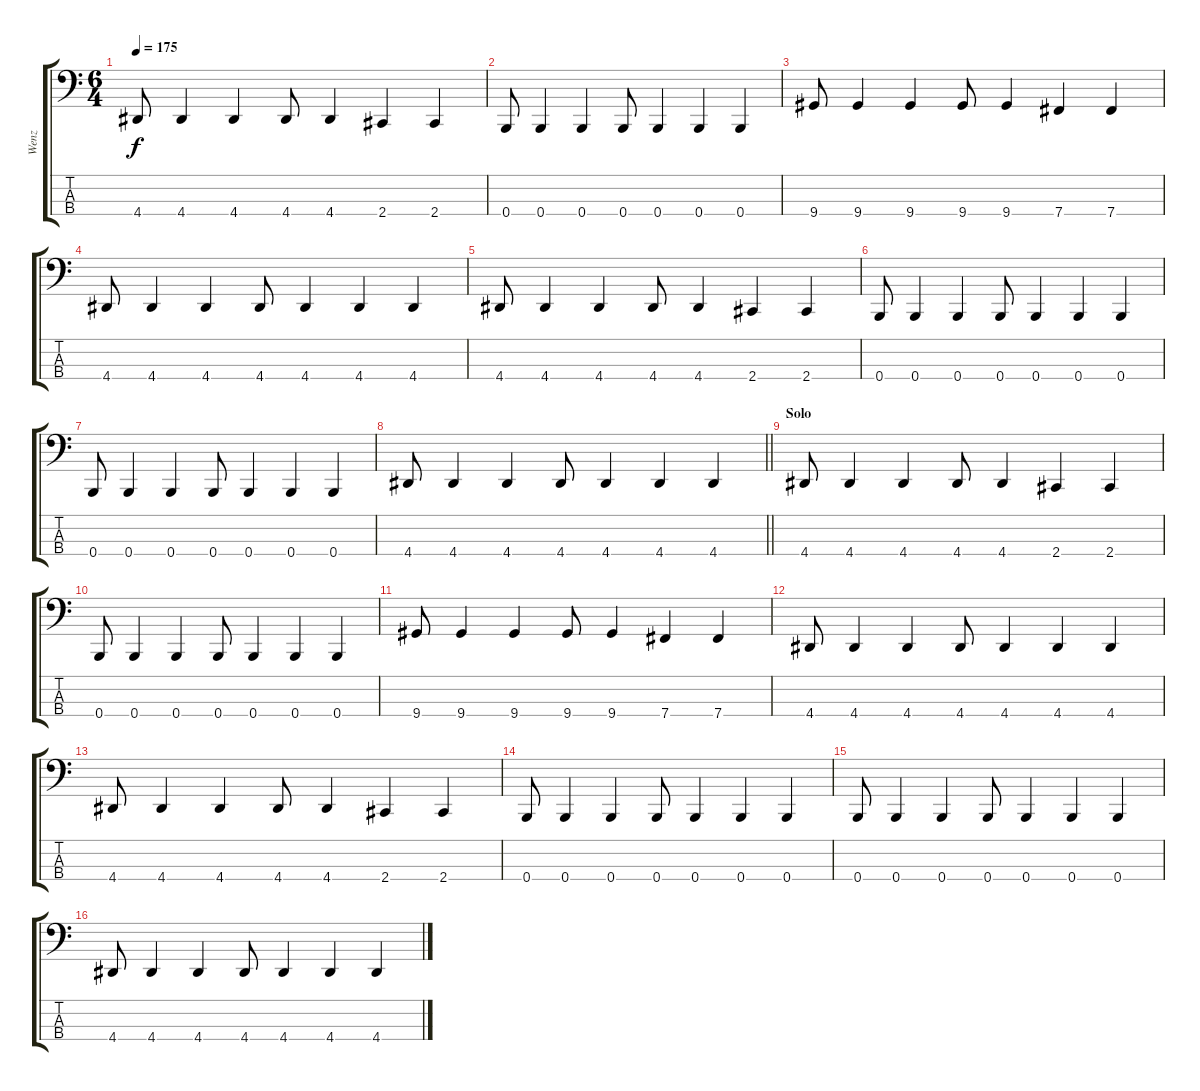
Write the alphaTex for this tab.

\track ("Wenz" "Wenz") {instrument electricbasspick}
\staff {score tabs}
\tuning (E2 B1 Gb1 B0) {hide}
\ts (6 4)
\tempo 175
\clef f4
\ks c
4.4.8{dy f} 4.4.4 4.4.4 4.4.8 4.4.4 2.4.4 2.4.4 |
0.4.8 0.4.4 0.4.4 0.4.8 0.4.4 0.4.4 0.4.4 |
9.4.8 9.4.4 9.4.4 9.4.8 9.4.4 7.4.4 7.4.4 |
4.4.8 4.4.4 4.4.4 4.4.8 4.4.4 4.4.4 4.4.4 |
4.4.8 4.4.4 4.4.4 4.4.8 4.4.4 2.4.4 2.4.4 |
0.4.8 0.4.4 0.4.4 0.4.8 0.4.4 0.4.4 0.4.4 |
0.4.8 0.4.4 0.4.4 0.4.8 0.4.4 0.4.4 0.4.4 |
\barLineRight lightlight
4.4.8 4.4.4 4.4.4 4.4.8 4.4.4 4.4.4 4.4.4 |
\section ("" "Solo")
4.4.8 4.4.4 4.4.4 4.4.8 4.4.4 2.4.4 2.4.4 |
0.4.8 0.4.4 0.4.4 0.4.8 0.4.4 0.4.4 0.4.4 |
9.4.8 9.4.4 9.4.4 9.4.8 9.4.4 7.4.4 7.4.4 |
4.4.8 4.4.4 4.4.4 4.4.8 4.4.4 4.4.4 4.4.4 |
4.4.8 4.4.4 4.4.4 4.4.8 4.4.4 2.4.4 2.4.4 |
0.4.8 0.4.4 0.4.4 0.4.8 0.4.4 0.4.4 0.4.4 |
0.4.8 0.4.4 0.4.4 0.4.8 0.4.4 0.4.4 0.4.4 |
4.4.8 4.4.4 4.4.4 4.4.8 4.4.4 4.4.4 4.4.4
